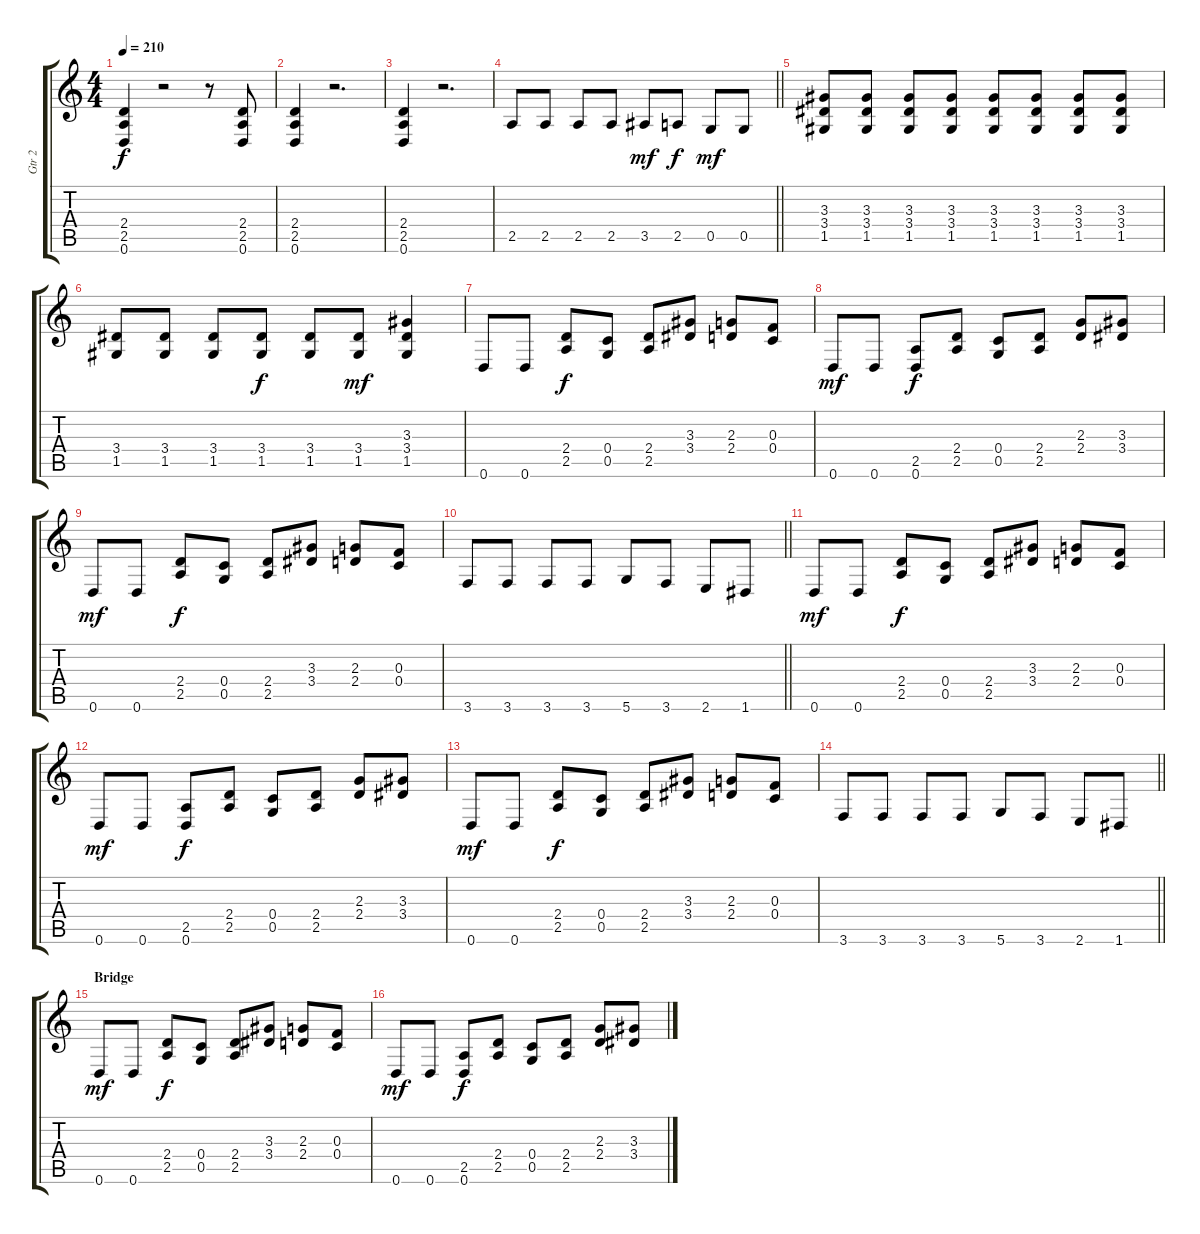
\track ("Gtr 2" "Gtr 2") {instrument distortionguitar}
\staff {score tabs}
\tuning (D4 A3 F3 C3 G2 D2) {hide}
\ts (4 4)
\tempo 210
\clef g2
\ks c
(2.4 2.5 0.6).4{dy f} r.2 r.8 (2.4 2.5 0.6).8 |
(2.4 2.5 0.6).4 r.2{d} |
(2.4 2.5 0.6).4 r.2{d} |
\barLineRight lightlight
2.5.8 2.5.8 2.5.8 2.5.8 3.5.8{dy mf} 2.5.8{dy f} 0.5.8{dy mf} 0.5.8 |
(3.3 3.4 1.5).8 (3.3 3.4 1.5).8 (3.3 3.4 1.5).8 (3.3 3.4 1.5).8 (3.3 3.4 1.5).8 (3.3 3.4 1.5).8 (3.3 3.4 1.5).8 (3.3 3.4 1.5).8 |
(3.4 1.5).8 (3.4 1.5).8 (3.4 1.5).8 (3.4 1.5).8{dy f} (3.4 1.5).8 (3.4 1.5).8{dy mf} (3.3 3.4 1.5).4 |
0.6.8 0.6.8 (2.4 2.5).8{dy f} (0.4 0.5).8 (2.4 2.5).8 (3.3 3.4).8 (2.3 2.4).8 (0.3 0.4).8 |
0.6.8{dy mf} 0.6.8 (2.5 0.6).8{dy f} (2.4 2.5).8 (0.4 0.5).8 (2.4 2.5).8 (2.3 2.4).8 (3.3 3.4).8 |
0.6.8{dy mf} 0.6.8 (2.4 2.5).8{dy f} (0.4 0.5).8 (2.4 2.5).8 (3.3 3.4).8 (2.3 2.4).8 (0.3 0.4).8 |
\barLineRight lightlight
3.6.8 3.6.8 3.6.8 3.6.8 5.6.8 3.6.8 2.6.8 1.6.8 |
0.6.8{dy mf} 0.6.8 (2.4 2.5).8{dy f} (0.4 0.5).8 (2.4 2.5).8 (3.3 3.4).8 (2.3 2.4).8 (0.3 0.4).8 |
0.6.8{dy mf} 0.6.8 (2.5 0.6).8{dy f} (2.4 2.5).8 (0.4 0.5).8 (2.4 2.5).8 (2.3 2.4).8 (3.3 3.4).8 |
0.6.8{dy mf} 0.6.8 (2.4 2.5).8{dy f} (0.4 0.5).8 (2.4 2.5).8 (3.3 3.4).8 (2.3 2.4).8 (0.3 0.4).8 |
\barLineRight lightlight
3.6.8 3.6.8 3.6.8 3.6.8 5.6.8 3.6.8 2.6.8 1.6.8 |
\section ("" "Bridge")
0.6.8{dy mf} 0.6.8 (2.4 2.5).8{dy f} (0.4 0.5).8 (2.4 2.5).8 (3.3 3.4).8 (2.3 2.4).8 (0.3 0.4).8 |
0.6.8{dy mf} 0.6.8 (2.5 0.6).8{dy f} (2.4 2.5).8 (0.4 0.5).8 (2.4 2.5).8 (2.3 2.4).8 (3.3 3.4).8
